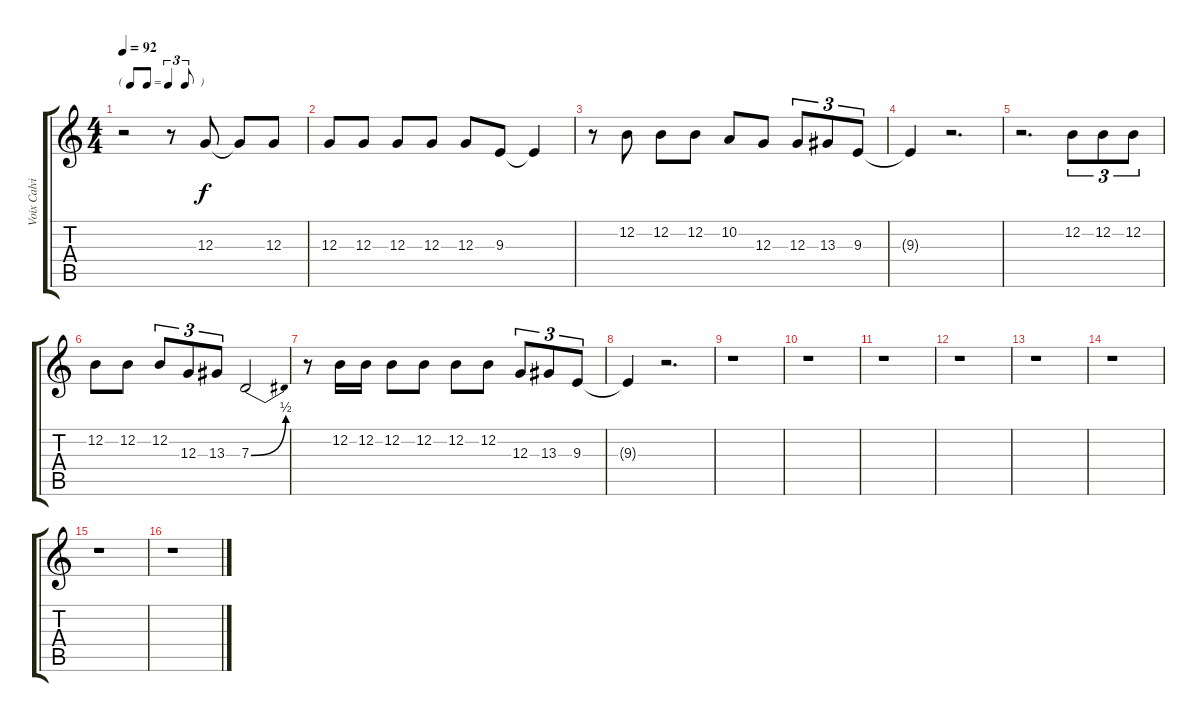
\track ("Voix Calvin" "Voix Calvi") {instrument rockorgan}
\staff {score tabs}
\tuning (E4 B3 G3 D3 A2 E2) {hide}
\ts (4 4)
\tf triplet8th
\tempo 92
\clef g2
\ks c
r.2{dy f} r.8 12.3.8 12.3{t}.8 12.3.8 |
12.3.8 12.3.8 12.3.8 12.3.8 12.3.8 9.3.8 9.3{t}.4 |
r.8 12.2.8 12.2.8 12.2.8 10.2.8 12.3.8 12.3.8{tu (3 2)} 13.3.8{tu (3 2)} 9.3.8{tu (3 2)} |
9.3{t}.4 r.2{d} |
r.2{d} 12.2.8{tu (3 2)} 12.2.8{tu (3 2)} 12.2.8{tu (3 2)} |
12.2.8 12.2.8 12.2.8{tu (3 2)} 12.3.8{tu (3 2)} 13.3.8{tu (3 2)} 7.3{be (bend 0 0 60 2)}.2 |
r.8 12.2.16 12.2.16 12.2.8 12.2.8 12.2.8 12.2.8 12.3.8{tu (3 2)} 13.3.8{tu (3 2)} 9.3.8{tu (3 2)} |
9.3{t}.4 r.2{d} |
r.1 |
r.1 |
r.1 |
r.1 |
r.1 |
r.1 |
r.1 |
r.1
